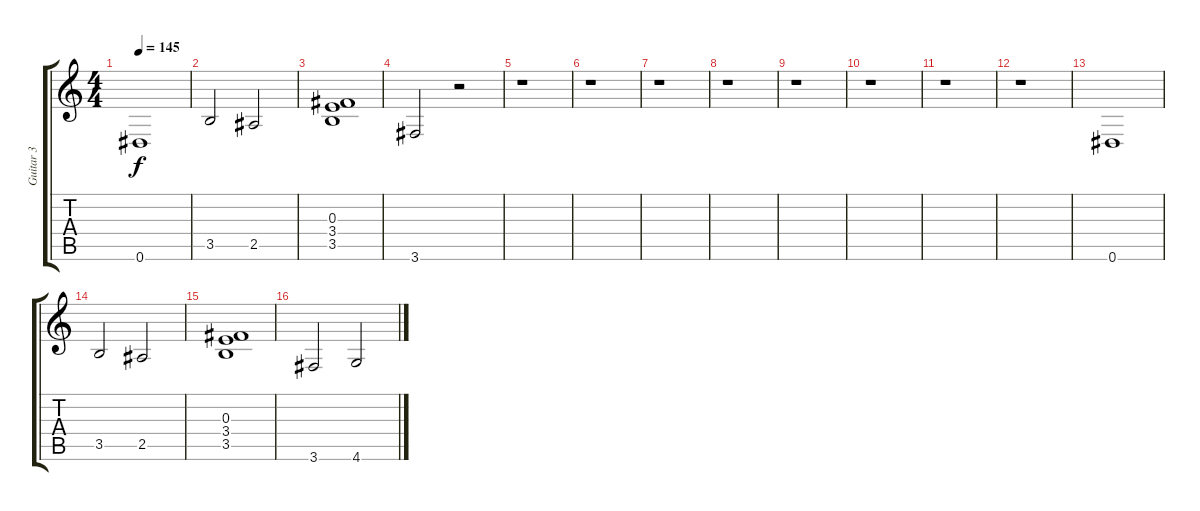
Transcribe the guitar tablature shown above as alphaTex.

\track ("Guitar 3" "Guitar 3") {instrument electricguitarclean}
\staff {score tabs}
\tuning (Eb4 Bb3 Gb3 Db3 Ab2 Eb2) {hide}
\ts (4 4)
\tempo 145
\clef g2
\ks c
0.6.1{dy f} |
3.5.2 2.5.2 |
(0.3 3.4 3.5).1 |
3.6.2 r.2 |
r.1 |
r.1 |
r.1 |
r.1 |
r.1 |
r.1 |
r.1 |
r.1 |
0.6.1 |
3.5.2 2.5.2 |
(0.3 3.4 3.5).1 |
3.6.2 4.6.2
